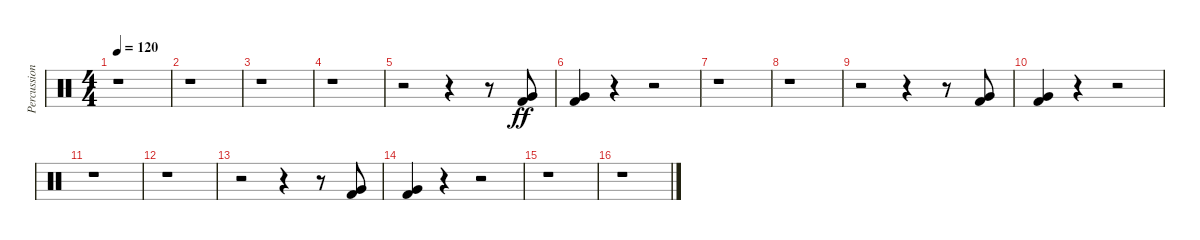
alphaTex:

\track ("Percussion" "Percussion") {instrument percussion}
\staff {score}
\articulation defaults
\ts (4 4)
\tempo 120
\tempo 116
\tempo 120
\clef neutral
\ks c
r.1{dy ff} |
r.1 |
r.1 |
r.1 |
r.2 r.4 r.8 ("Very Low Tom (hit)" "Kick (hit) 2").8 |
("Very Low Tom (hit)" "Kick (hit) 2").4 r.4 r.2 |
r.1 |
r.1 |
r.2 r.4 r.8 ("Very Low Tom (hit)" "Kick (hit) 2").8 |
("Very Low Tom (hit)" "Kick (hit) 2").4 r.4 r.2 |
r.1 |
r.1 |
r.2 r.4 r.8 ("Very Low Tom (hit)" "Kick (hit) 2").8 |
("Very Low Tom (hit)" "Kick (hit) 2").4 r.4 r.2 |
r.1 |
r.1
